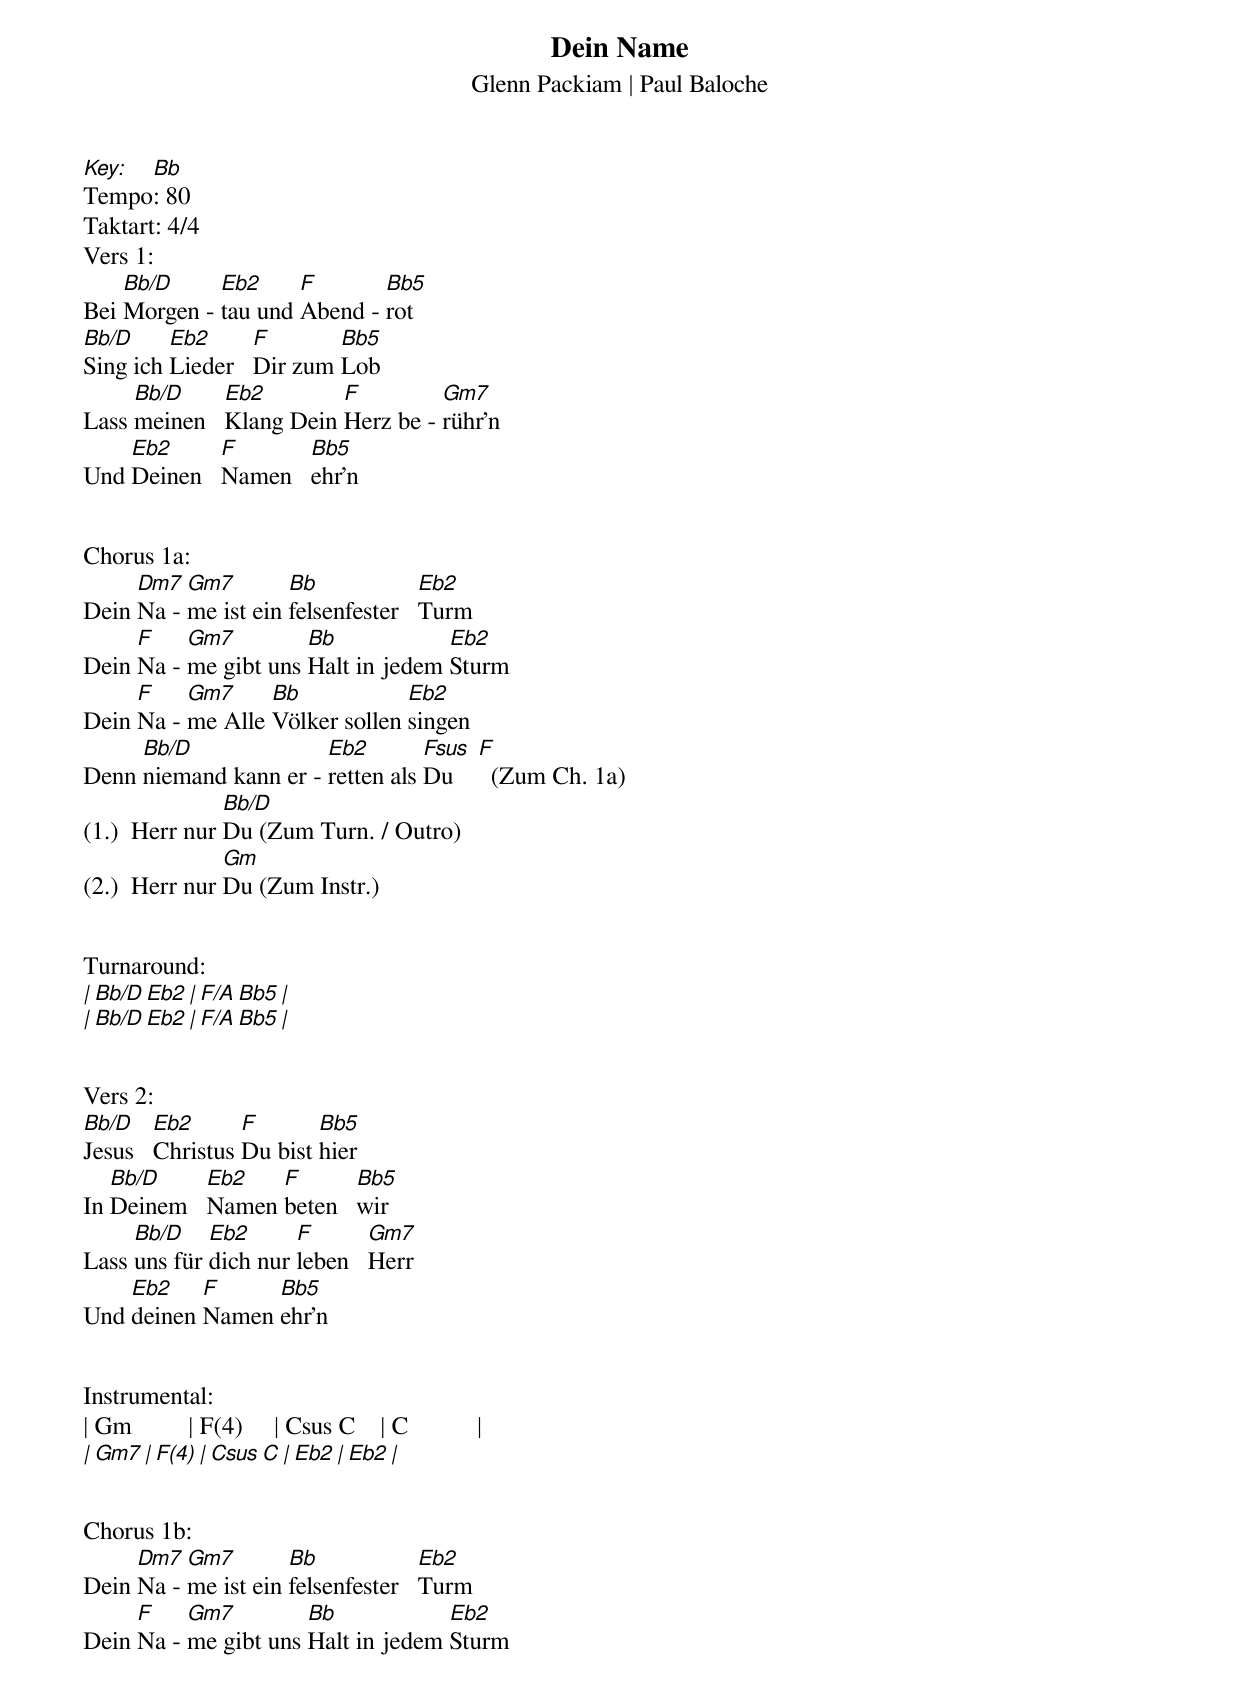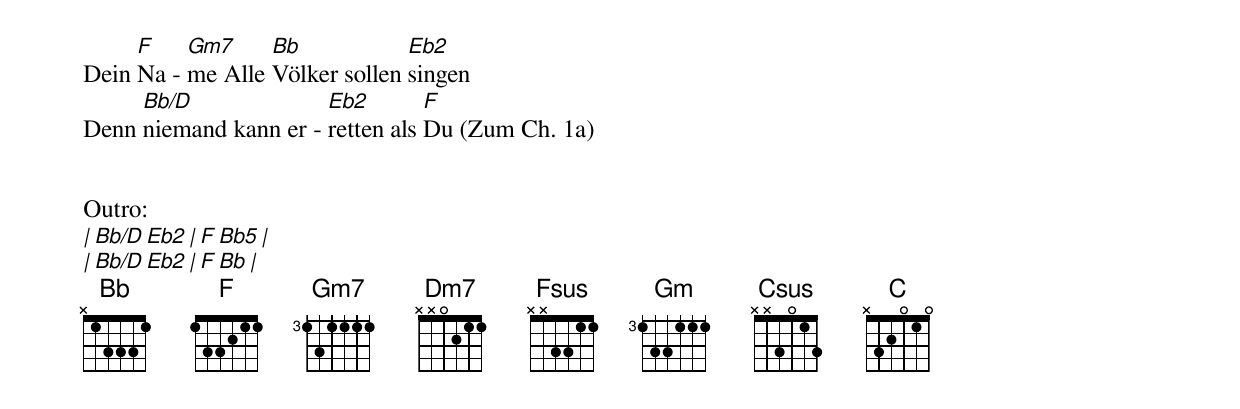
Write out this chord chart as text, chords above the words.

Dein Name
Glenn Packiam | Paul Baloche
Key: Bb
Tempo: 80
Taktart: 4/4
CCLI: CCLI-Liednummer 5732131
Vers 1:
    Bb/D     Eb2     F       Bb5
Bei Morgen - tau und Abend - rot
Bb/D     Eb2      F       Bb5
Sing ich Lieder   Dir zum Lob
     Bb/D     Eb2        F         Gm7
Lass meinen   Klang Dein Herz be - rühr’n
    Eb2      F       Bb5
Und Deinen   Namen   ehr’n


Chorus 1a:
     Dm7  Gm7        Bb             Eb2
Dein Na - me ist ein felsenfester   Turm
     F    Gm7         Bb            Eb2
Dein Na - me gibt uns Halt in jedem Sturm
     F    Gm7     Bb            Eb2
Dein Na - me Alle Völker sollen singen
     Bb/D              Eb2        Fsus  F
Denn niemand kann er - retten als Du      (Zum Ch. 1a)
               Bb/D
(1.)  Herr nur Du (Zum Turn. / Outro)
               Gm
(2.)  Herr nur Du (Zum Instr.)


Turnaround:
| Bb/D Eb2  | F/A  Bb5  |
| Bb/D Eb2  | F/A  Bb5  |


Vers 2:
Bb/D    Eb2      F       Bb5
Jesus   Christus Du bist hier
   Bb/D     Eb2   F       Bb5
In Deinem   Namen beten   wir
     Bb/D    Eb2      F       Gm7
Lass uns für dich nur leben   Herr
    Eb2    F     Bb5
Und deinen Namen ehr’n


Instrumental:
| Gm         | F(4)     | Csus C    | C           |
| Gm7       | F(4)     | Csus C    | Eb2       | Eb2       |


Chorus 1b:
     Dm7  Gm7        Bb             Eb2
Dein Na - me ist ein felsenfester   Turm
     F    Gm7         Bb            Eb2
Dein Na - me gibt uns Halt in jedem Sturm
     F    Gm7     Bb            Eb2
Dein Na - me Alle Völker sollen singen
     Bb/D              Eb2        F
Denn niemand kann er - retten als Du (Zum Ch. 1a)


Outro:
| Bb/D Eb2  | F    Bb5  |
| Bb/D Eb2  | F    Bb   |
